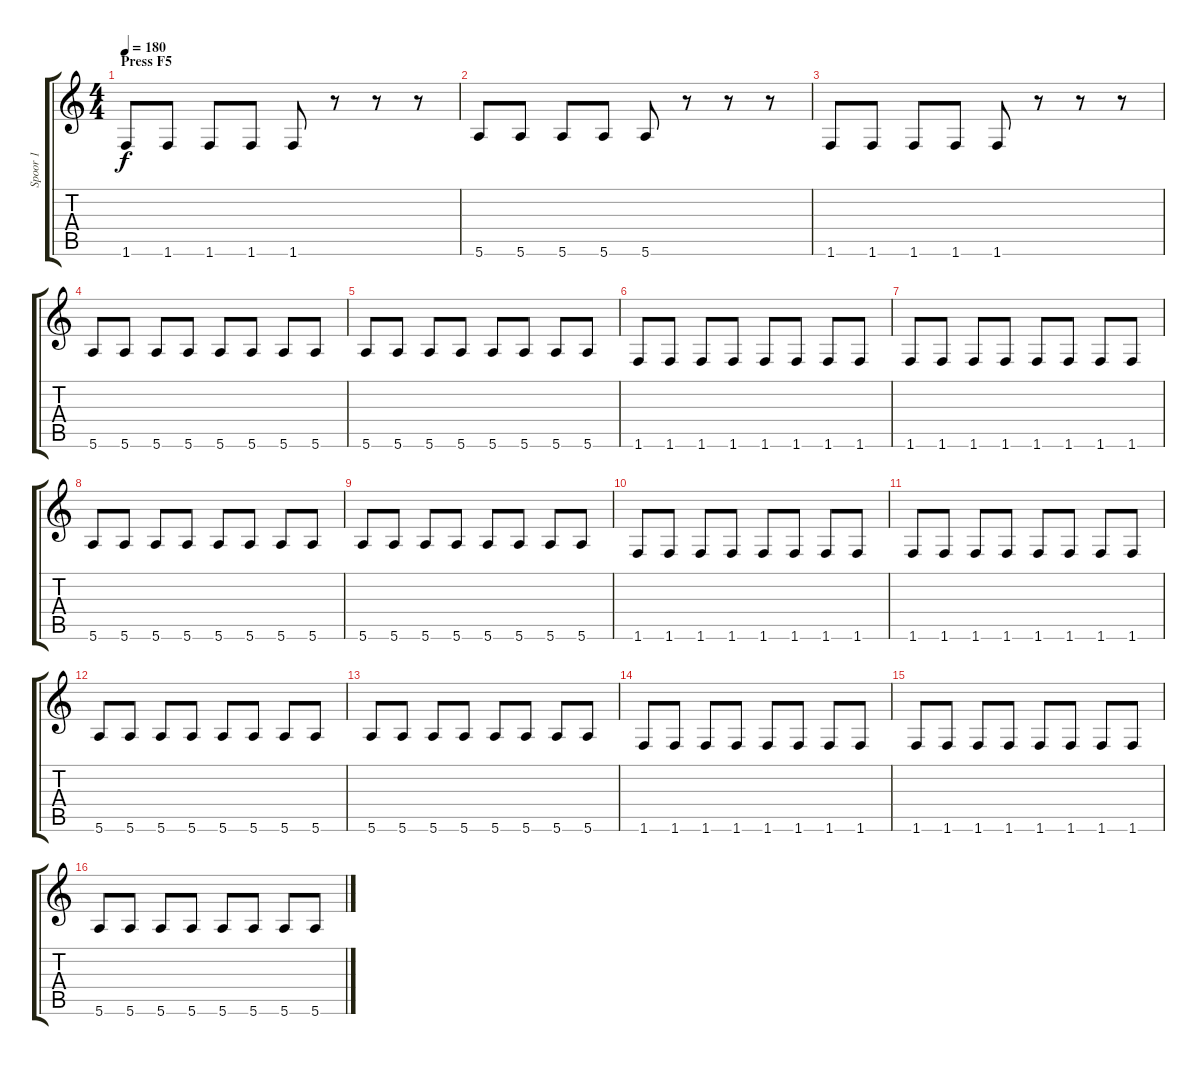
\track ("Spoor 1" "Spoor 1") {instrument distortionguitar}
\staff {score tabs}
\tuning (E4 B3 G3 D3 A2 E2) {hide}
\ts (4 4)
\section ("" "Press F5")
\tempo 180
\clef g2
\ks c
1.6.8{dy f instrument distortionguitar} 1.6.8 1.6.8 1.6.8 1.6.8 r.8 r.8 r.8 |
5.6.8 5.6.8 5.6.8 5.6.8 5.6.8 r.8 r.8 r.8 |
1.6.8 1.6.8 1.6.8 1.6.8 1.6.8 r.8 r.8 r.8 |
5.6.8 5.6.8 5.6.8 5.6.8 5.6.8 5.6.8 5.6.8 5.6.8 |
5.6.8 5.6.8 5.6.8 5.6.8 5.6.8 5.6.8 5.6.8 5.6.8 |
1.6.8 1.6.8 1.6.8 1.6.8 1.6.8 1.6.8 1.6.8 1.6.8 |
1.6.8 1.6.8 1.6.8 1.6.8 1.6.8 1.6.8 1.6.8 1.6.8 |
5.6.8 5.6.8 5.6.8 5.6.8 5.6.8 5.6.8 5.6.8 5.6.8 |
5.6.8 5.6.8 5.6.8 5.6.8 5.6.8 5.6.8 5.6.8 5.6.8 |
1.6.8 1.6.8 1.6.8 1.6.8 1.6.8 1.6.8 1.6.8 1.6.8 |
1.6.8 1.6.8 1.6.8 1.6.8 1.6.8 1.6.8 1.6.8 1.6.8 |
5.6.8 5.6.8 5.6.8 5.6.8 5.6.8 5.6.8 5.6.8 5.6.8 |
5.6.8 5.6.8 5.6.8 5.6.8 5.6.8 5.6.8 5.6.8 5.6.8 |
1.6.8 1.6.8 1.6.8 1.6.8 1.6.8 1.6.8 1.6.8 1.6.8 |
1.6.8 1.6.8 1.6.8 1.6.8 1.6.8 1.6.8 1.6.8 1.6.8 |
5.6.8 5.6.8 5.6.8 5.6.8 5.6.8 5.6.8 5.6.8 5.6.8
